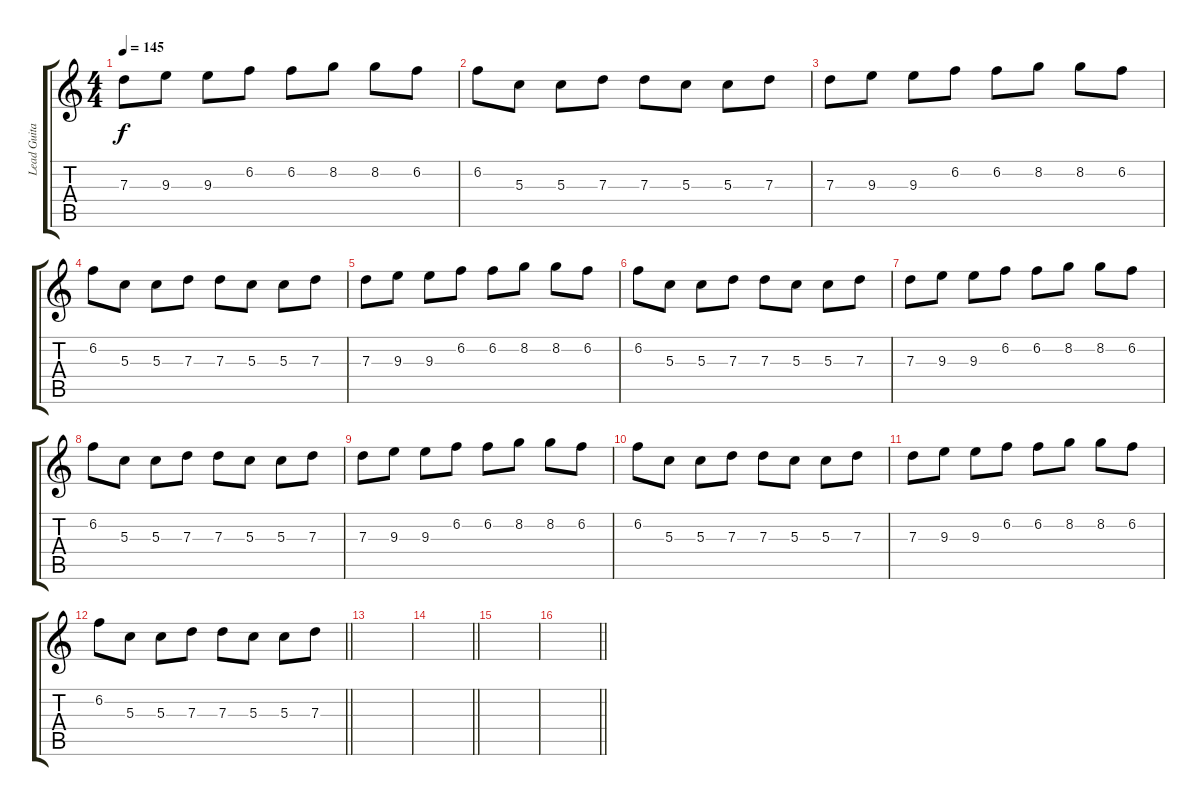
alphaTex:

\track ("Lead Guitar (Russel)" "Lead Guita") {instrument overdrivenguitar}
\staff {score tabs}
\tuning (E4 B3 G3 D3 A2 E2) {hide}
\ts (4 4)
\tempo 145
\clef g2
\ks c
7.3.8{dy f} 9.3.8 9.3.8 6.2.8 6.2.8 8.2.8 8.2.8 6.2.8 |
6.2.8 5.3.8 5.3.8 7.3.8 7.3.8 5.3.8 5.3.8 7.3.8 |
7.3.8 9.3.8 9.3.8 6.2.8 6.2.8 8.2.8 8.2.8 6.2.8 |
6.2.8 5.3.8 5.3.8 7.3.8 7.3.8 5.3.8 5.3.8 7.3.8 |
7.3.8 9.3.8 9.3.8 6.2.8 6.2.8 8.2.8 8.2.8 6.2.8 |
6.2.8 5.3.8 5.3.8 7.3.8 7.3.8 5.3.8 5.3.8 7.3.8 |
7.3.8 9.3.8 9.3.8 6.2.8 6.2.8 8.2.8 8.2.8 6.2.8 |
6.2.8 5.3.8 5.3.8 7.3.8 7.3.8 5.3.8 5.3.8 7.3.8 |
7.3.8 9.3.8 9.3.8 6.2.8 6.2.8 8.2.8 8.2.8 6.2.8 |
6.2.8 5.3.8 5.3.8 7.3.8 7.3.8 5.3.8 5.3.8 7.3.8 |
7.3.8 9.3.8 9.3.8 6.2.8 6.2.8 8.2.8 8.2.8 6.2.8 |
\barLineRight lightlight
6.2.8 5.3.8 5.3.8 7.3.8 7.3.8 5.3.8 5.3.8 7.3.8 |
|
\barLineRight lightlight
|
|
\barLineRight lightlight
